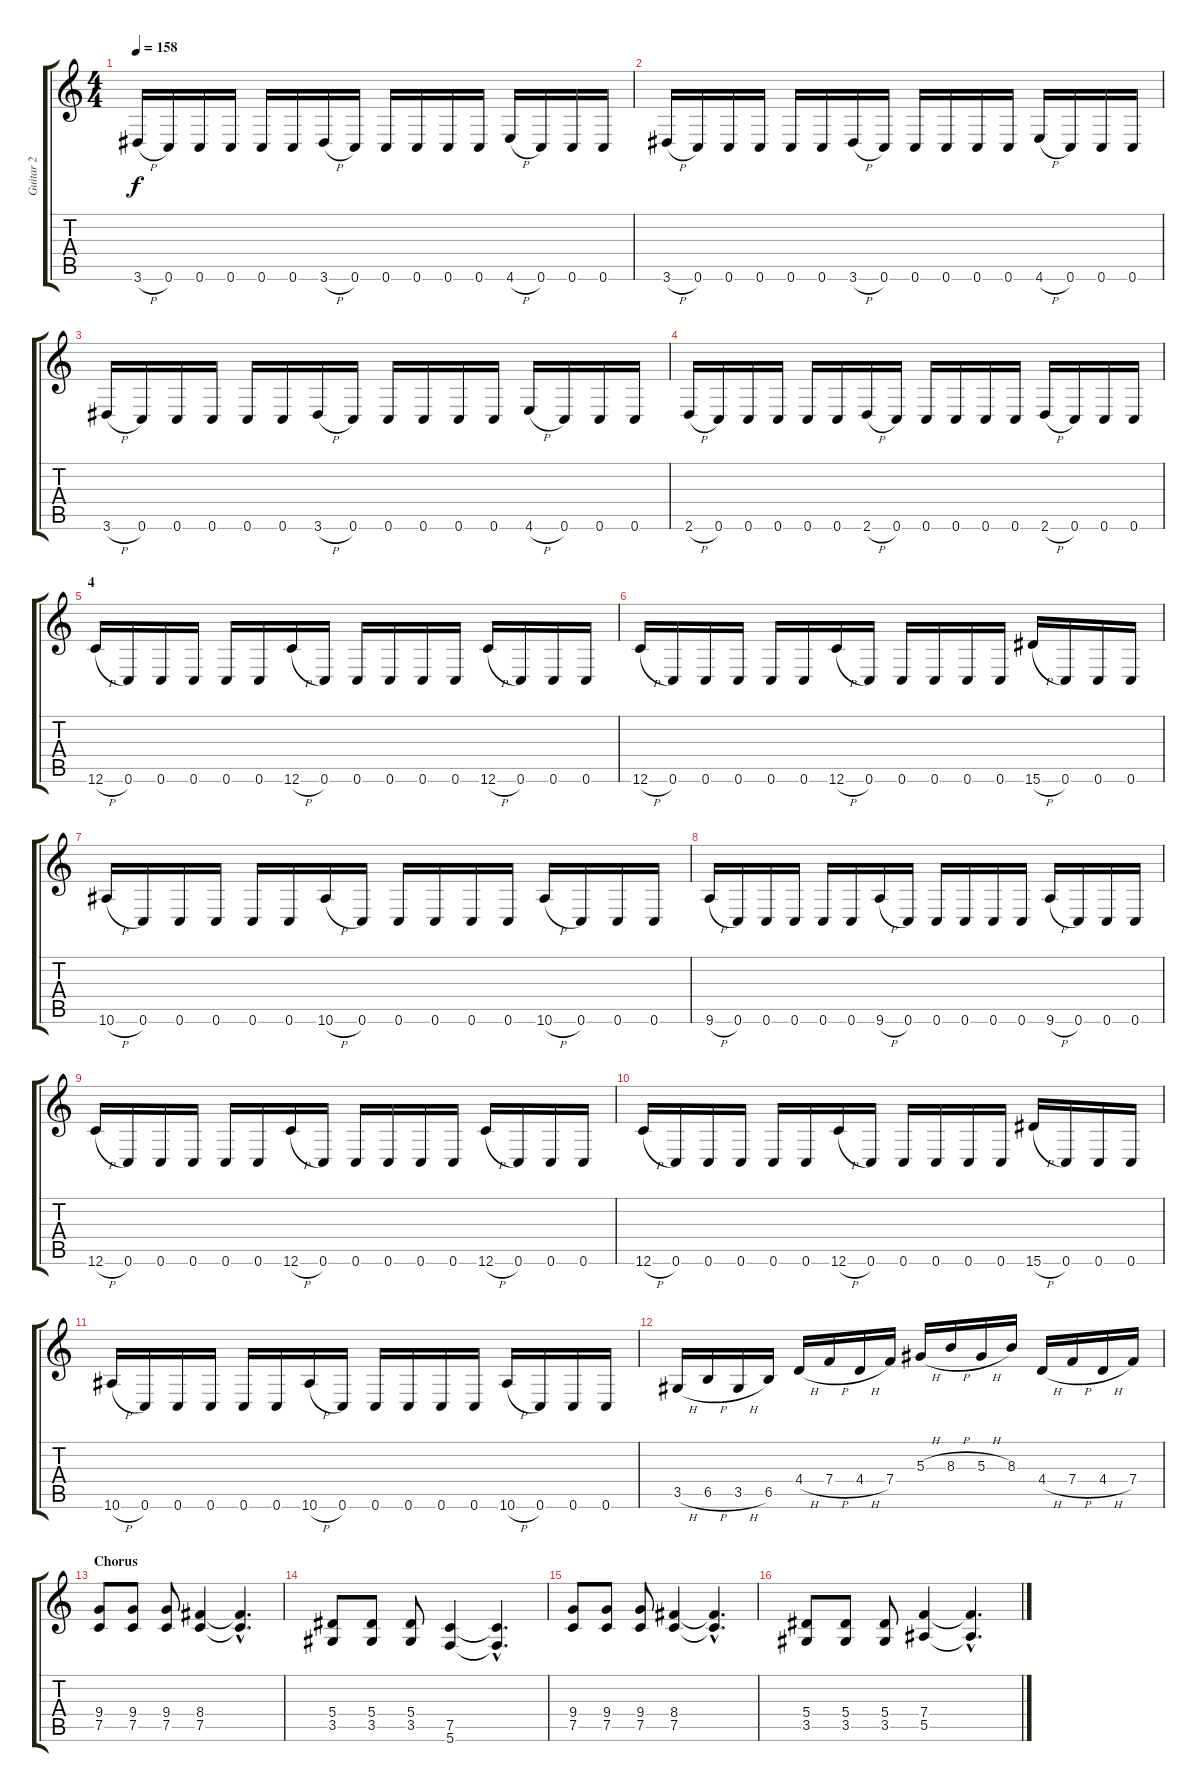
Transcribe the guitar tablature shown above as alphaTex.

\track ("Guitar 2" "Guitar 2") {instrument distortionguitar}
\staff {score tabs}
\tuning (C4 G3 Eb3 Bb2 F2 C2) {hide}
\ts (4 4)
\tempo 158
\clef g2
\ks c
3.6{h}.16{dy f} 0.6.16 0.6.16 0.6.16 0.6.16 0.6.16 3.6{h}.16 0.6.16 0.6.16 0.6.16 0.6.16 0.6.16 4.6{h}.16 0.6.16 0.6.16 0.6.16 |
3.6{h}.16 0.6.16 0.6.16 0.6.16 0.6.16 0.6.16 3.6{h}.16 0.6.16 0.6.16 0.6.16 0.6.16 0.6.16 4.6{h}.16 0.6.16 0.6.16 0.6.16 |
3.6{h}.16 0.6.16 0.6.16 0.6.16 0.6.16 0.6.16 3.6{h}.16 0.6.16 0.6.16 0.6.16 0.6.16 0.6.16 4.6{h}.16 0.6.16 0.6.16 0.6.16 |
2.6{h}.16 0.6.16 0.6.16 0.6.16 0.6.16 0.6.16 2.6{h}.16 0.6.16 0.6.16 0.6.16 0.6.16 0.6.16 2.6{h}.16 0.6.16 0.6.16 0.6.16 |
\section ("" "4")
12.6{h}.16 0.6.16 0.6.16 0.6.16 0.6.16 0.6.16 12.6{h}.16 0.6.16 0.6.16 0.6.16 0.6.16 0.6.16 12.6{h}.16 0.6.16 0.6.16 0.6.16 |
12.6{h}.16 0.6.16 0.6.16 0.6.16 0.6.16 0.6.16 12.6{h}.16 0.6.16 0.6.16 0.6.16 0.6.16 0.6.16 15.6{h}.16 0.6.16 0.6.16 0.6.16 |
10.6{h}.16 0.6.16 0.6.16 0.6.16 0.6.16 0.6.16 10.6{h}.16 0.6.16 0.6.16 0.6.16 0.6.16 0.6.16 10.6{h}.16 0.6.16 0.6.16 0.6.16 |
9.6{h}.16 0.6.16 0.6.16 0.6.16 0.6.16 0.6.16 9.6{h}.16 0.6.16 0.6.16 0.6.16 0.6.16 0.6.16 9.6{h}.16 0.6.16 0.6.16 0.6.16 |
12.6{h}.16 0.6.16 0.6.16 0.6.16 0.6.16 0.6.16 12.6{h}.16 0.6.16 0.6.16 0.6.16 0.6.16 0.6.16 12.6{h}.16 0.6.16 0.6.16 0.6.16 |
12.6{h}.16 0.6.16 0.6.16 0.6.16 0.6.16 0.6.16 12.6{h}.16 0.6.16 0.6.16 0.6.16 0.6.16 0.6.16 15.6{h}.16 0.6.16 0.6.16 0.6.16 |
10.6{h}.16 0.6.16 0.6.16 0.6.16 0.6.16 0.6.16 10.6{h}.16 0.6.16 0.6.16 0.6.16 0.6.16 0.6.16 10.6{h}.16 0.6.16 0.6.16 0.6.16 |
3.5{h}.16 6.5{h}.16 3.5{h}.16 6.5.16 4.4{h}.16 7.4{h}.16 4.4{h}.16 7.4.16 5.3{h}.16 8.3{h}.16 5.3{h}.16 8.3.16 4.4{h}.16 7.4{h}.16 4.4{h}.16 7.4.16 |
\section ("" "Chorus")
(9.4 7.5).8 (9.4 7.5).8 (9.4 7.5).8 (8.4 7.5).4 (8.4{hac t} 7.5{hac t}).4{d} |
(5.4 3.5).8 (5.4 3.5).8 (5.4 3.5).8 (7.5 5.6).4 (7.5{hac t} 5.6{hac t}).4{d} |
(9.4 7.5).8 (9.4 7.5).8 (9.4 7.5).8 (8.4 7.5).4 (8.4{hac t} 7.5{hac t}).4{d} |
(5.4 3.5).8 (5.4 3.5).8 (5.4 3.5).8 (7.4 5.5).4 (7.4{hac t} 5.5{hac t}).4{d}
